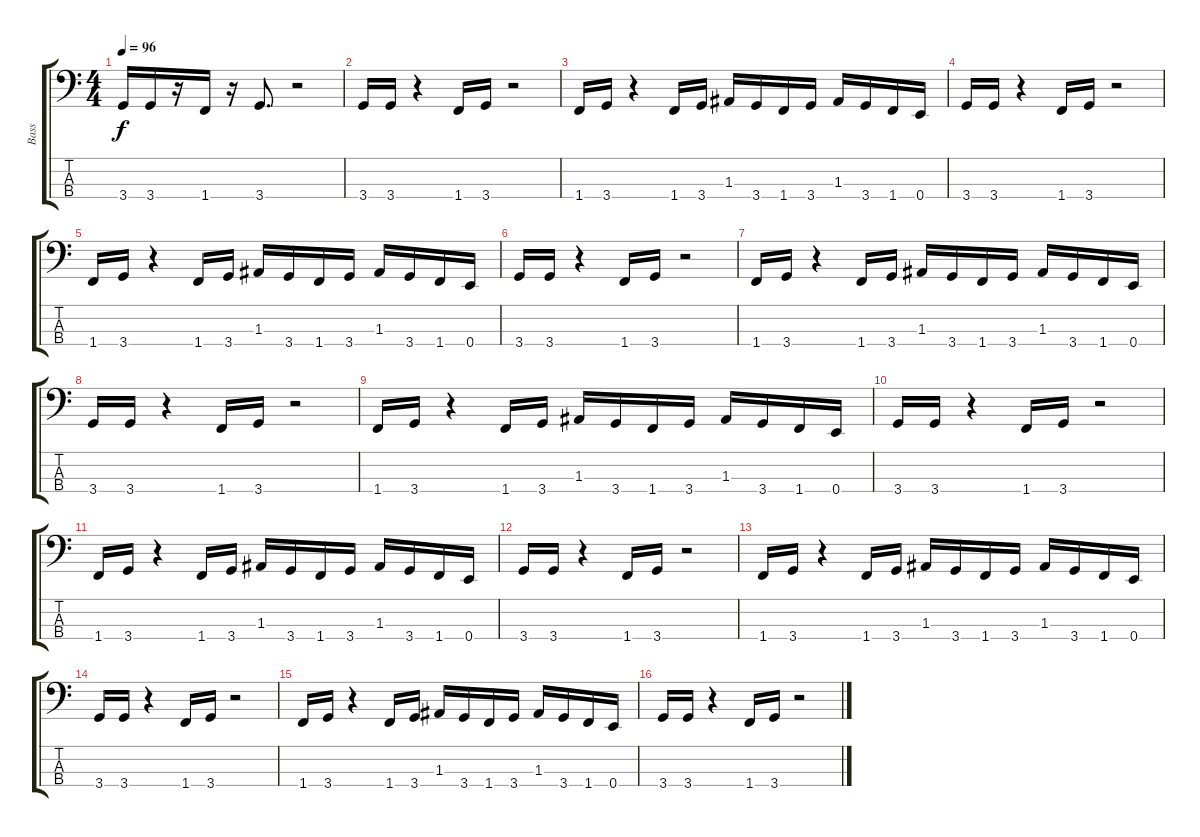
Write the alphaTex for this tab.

\track ("Bass" "Bass") {instrument electricbassfinger}
\staff {score tabs}
\tuning (G2 D2 A1 E1) {hide}
\ts (4 4)
\tempo 96
\clef f4
\ks c
3.4.16{dy f} 3.4.16 r.16 1.4.16 r.16 3.4.8{d} r.2 |
3.4.16 3.4.16 r.4 1.4.16 3.4.16 r.2 |
1.4.16 3.4.16 r.4 1.4.16 3.4.16 1.3.16 3.4.16 1.4.16 3.4.16 1.3.16 3.4.16 1.4.16 0.4.16 |
3.4.16 3.4.16 r.4 1.4.16 3.4.16 r.2 |
1.4.16 3.4.16 r.4 1.4.16 3.4.16 1.3.16 3.4.16 1.4.16 3.4.16 1.3.16 3.4.16 1.4.16 0.4.16 |
3.4.16 3.4.16 r.4 1.4.16 3.4.16 r.2 |
1.4.16 3.4.16 r.4 1.4.16 3.4.16 1.3.16 3.4.16 1.4.16 3.4.16 1.3.16 3.4.16 1.4.16 0.4.16 |
3.4.16 3.4.16 r.4 1.4.16 3.4.16 r.2 |
1.4.16 3.4.16 r.4 1.4.16 3.4.16 1.3.16 3.4.16 1.4.16 3.4.16 1.3.16 3.4.16 1.4.16 0.4.16 |
3.4.16 3.4.16 r.4 1.4.16 3.4.16 r.2 |
1.4.16 3.4.16 r.4 1.4.16 3.4.16 1.3.16 3.4.16 1.4.16 3.4.16 1.3.16 3.4.16 1.4.16 0.4.16 |
3.4.16 3.4.16 r.4 1.4.16 3.4.16 r.2 |
1.4.16 3.4.16 r.4 1.4.16 3.4.16 1.3.16 3.4.16 1.4.16 3.4.16 1.3.16 3.4.16 1.4.16 0.4.16 |
3.4.16 3.4.16 r.4 1.4.16 3.4.16 r.2 |
1.4.16 3.4.16 r.4 1.4.16 3.4.16 1.3.16 3.4.16 1.4.16 3.4.16 1.3.16 3.4.16 1.4.16 0.4.16 |
3.4.16 3.4.16 r.4 1.4.16 3.4.16 r.2
